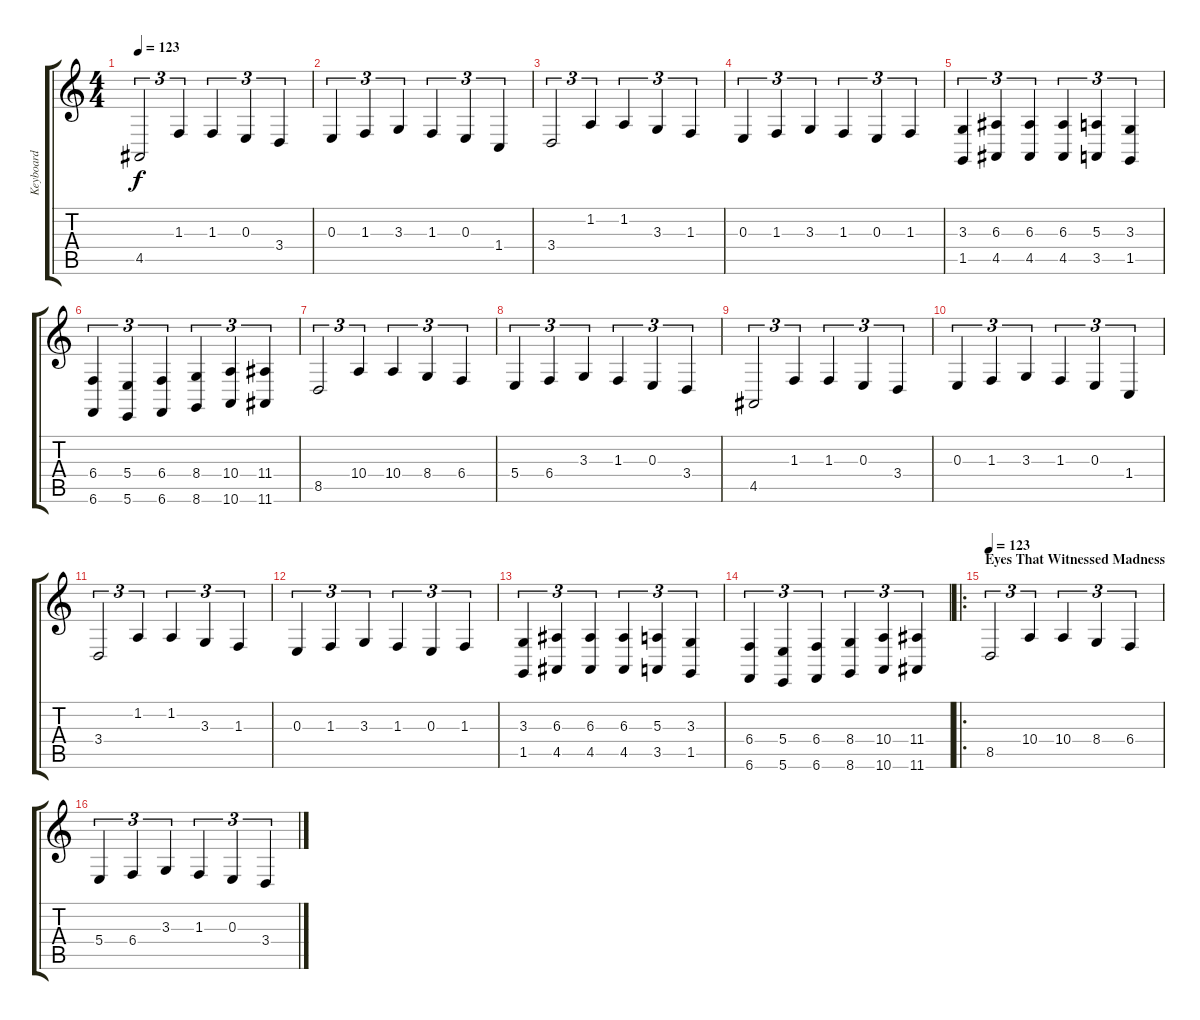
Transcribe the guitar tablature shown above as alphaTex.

\track ("Keyboard" "Keyboard") {instrument brightacousticpiano}
\staff {score tabs}
\tuning (Db4 Ab3 E3 B2 Gb2 B1) {hide}
\ts (4 4)
\tempo 123
\clef g2
\ks c
4.5.2{tu (3 2) dy f} 1.3.4{tu (3 2)} 1.3.4{tu (3 2)} 0.3.4{tu (3 2)} 3.4.4{tu (3 2)} |
0.3.4{tu (3 2)} 1.3.4{tu (3 2)} 3.3.4{tu (3 2)} 1.3.4{tu (3 2)} 0.3.4{tu (3 2)} 1.4.4{tu (3 2)} |
3.4.2{tu (3 2)} 1.2.4{tu (3 2)} 1.2.4{tu (3 2)} 3.3.4{tu (3 2)} 1.3.4{tu (3 2)} |
0.3.4{tu (3 2)} 1.3.4{tu (3 2)} 3.3.4{tu (3 2)} 1.3.4{tu (3 2)} 0.3.4{tu (3 2)} 1.3.4{tu (3 2)} |
(3.3 1.5).4{tu (3 2)} (6.3 4.5).4{tu (3 2)} (6.3 4.5).4{tu (3 2)} (6.3 4.5).4{tu (3 2)} (5.3 3.5).4{tu (3 2)} (3.3 1.5).4{tu (3 2)} |
(6.4 6.6).4{tu (3 2)} (5.4 5.6).4{tu (3 2)} (6.4 6.6).4{tu (3 2)} (8.4 8.6).4{tu (3 2)} (10.4 10.6).4{tu (3 2)} (11.4 11.6).4{tu (3 2)} |
8.5.2{tu (3 2)} 10.4.4{tu (3 2)} 10.4.4{tu (3 2)} 8.4.4{tu (3 2)} 6.4.4{tu (3 2)} |
5.4.4{tu (3 2)} 6.4.4{tu (3 2)} 3.3.4{tu (3 2)} 1.3.4{tu (3 2)} 0.3.4{tu (3 2)} 3.4.4{tu (3 2)} |
4.5.2{tu (3 2)} 1.3.4{tu (3 2)} 1.3.4{tu (3 2)} 0.3.4{tu (3 2)} 3.4.4{tu (3 2)} |
0.3.4{tu (3 2)} 1.3.4{tu (3 2)} 3.3.4{tu (3 2)} 1.3.4{tu (3 2)} 0.3.4{tu (3 2)} 1.4.4{tu (3 2)} |
3.4.2{tu (3 2)} 1.2.4{tu (3 2)} 1.2.4{tu (3 2)} 3.3.4{tu (3 2)} 1.3.4{tu (3 2)} |
0.3.4{tu (3 2)} 1.3.4{tu (3 2)} 3.3.4{tu (3 2)} 1.3.4{tu (3 2)} 0.3.4{tu (3 2)} 1.3.4{tu (3 2)} |
(3.3 1.5).4{tu (3 2)} (6.3 4.5).4{tu (3 2)} (6.3 4.5).4{tu (3 2)} (6.3 4.5).4{tu (3 2)} (5.3 3.5).4{tu (3 2)} (3.3 1.5).4{tu (3 2)} |
(6.4 6.6).4{tu (3 2)} (5.4 5.6).4{tu (3 2)} (6.4 6.6).4{tu (3 2)} (8.4 8.6).4{tu (3 2)} (10.4 10.6).4{tu (3 2)} (11.4 11.6).4{tu (3 2)} |
\ro
\section ("" "Eyes That Witnessed Madness")
\tempo 123
8.5.2{tu (3 2) instrument stringensemble1} 10.4.4{tu (3 2)} 10.4.4{tu (3 2)} 8.4.4{tu (3 2)} 6.4.4{tu (3 2)} |
5.4.4{tu (3 2)} 6.4.4{tu (3 2)} 3.3.4{tu (3 2)} 1.3.4{tu (3 2)} 0.3.4{tu (3 2)} 3.4.4{tu (3 2)}
